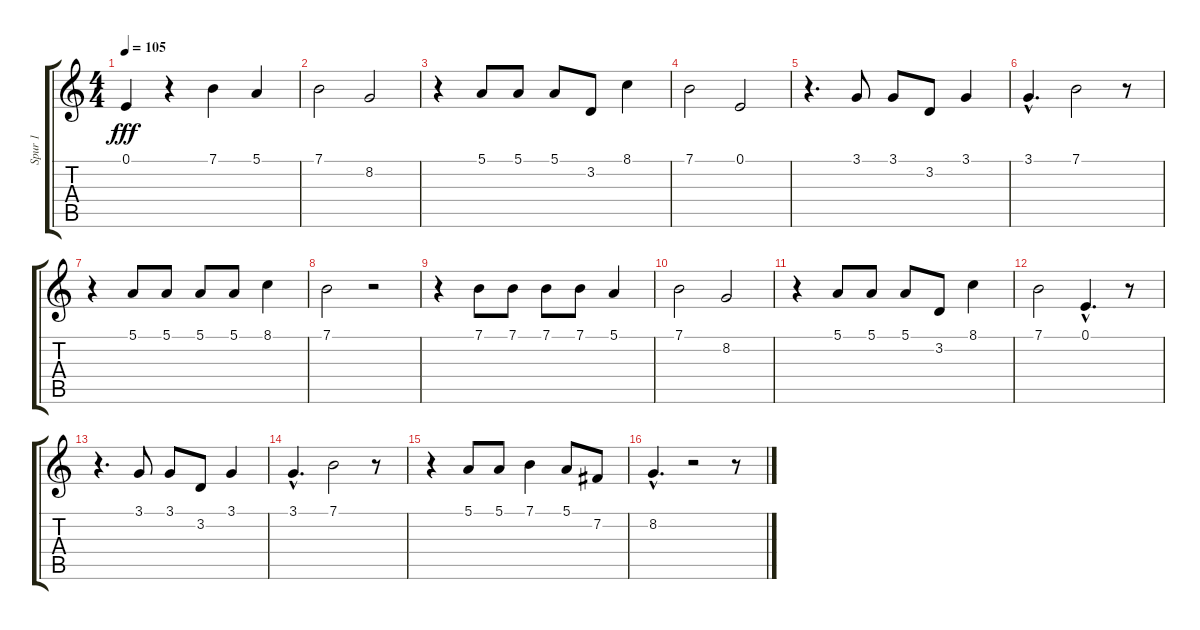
\track ("Spur 1" "Spur 1") {instrument flute}
\staff {score tabs}
\tuning (E4 B3 G3 D3 A2 E2) {hide}
\ts (4 4)
\tempo 105
\clef g2
\ks c
0.1.4{dy fff} r.4 7.1.4 5.1.4 |
7.1.2 8.2.2 |
r.4 5.1.8 5.1.8 5.1.8 3.2.8 8.1.4 |
7.1.2 0.1.2 |
r.4{d} 3.1.8 3.1.8 3.2.8 3.1.4 |
3.1{hac}.4{d} 7.1.2 r.8 |
r.4 5.1.8 5.1.8 5.1.8 5.1.8 8.1.4 |
7.1.2 r.2 |
r.4 7.1.8 7.1.8 7.1.8 7.1.8 5.1.4 |
7.1.2 8.2.2 |
r.4 5.1.8 5.1.8 5.1.8 3.2.8 8.1.4 |
7.1.2 0.1{hac}.4{d} r.8 |
r.4{d} 3.1.8 3.1.8 3.2.8 3.1.4 |
3.1{hac}.4{d} 7.1.2 r.8 |
r.4 5.1.8 5.1.8 7.1.4 5.1.8 7.2.8 |
8.2{hac}.4{d} r.2 r.8
